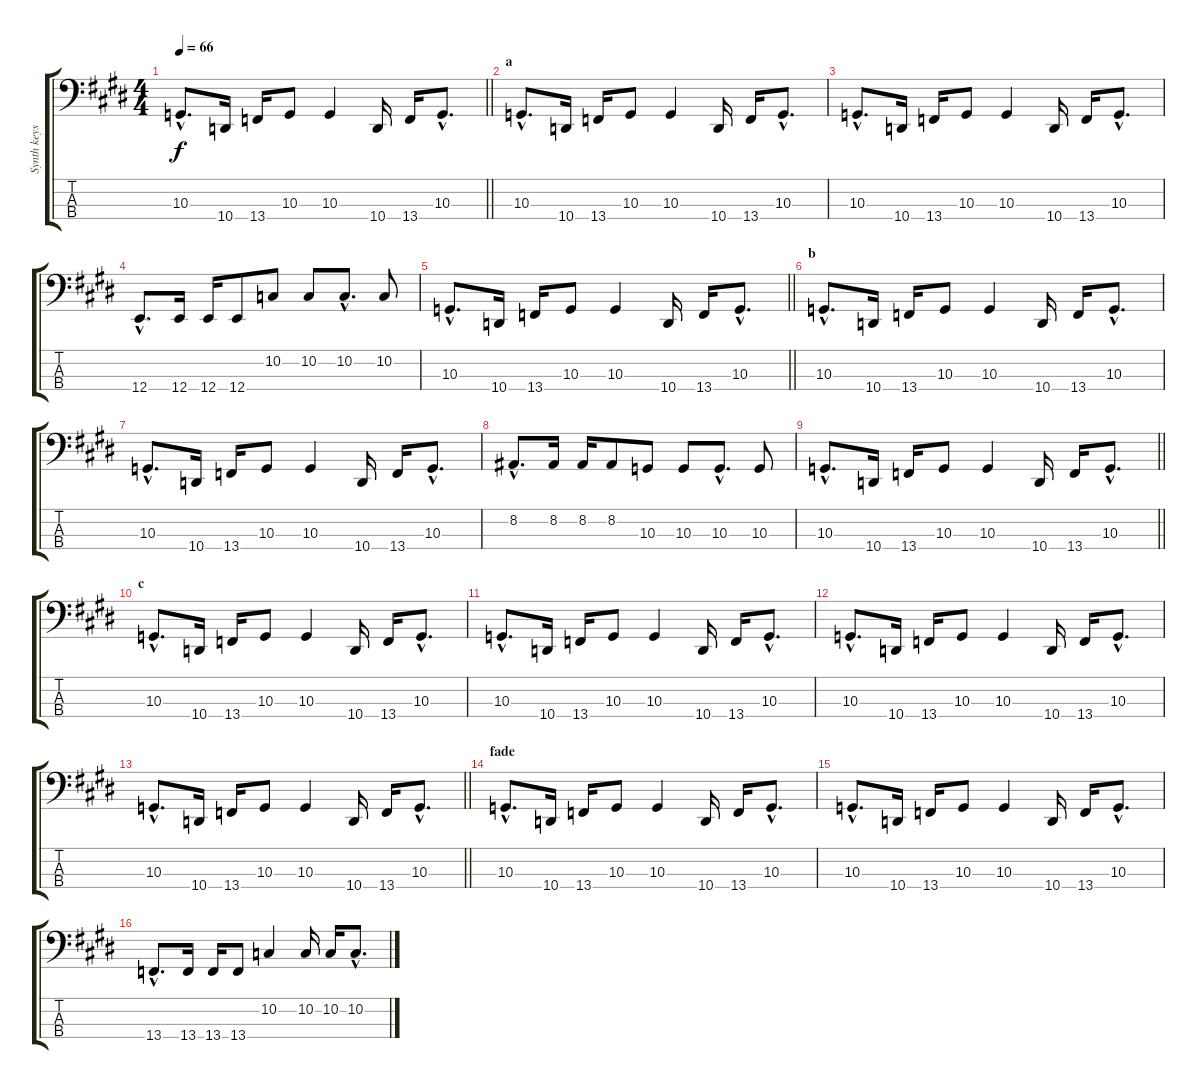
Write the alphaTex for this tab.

\track ("Synth keys LH" "Synth keys") {instrument lead2sawtooth}
\staff {score tabs}
\tuning (G2 D2 A1 E1) {hide}
\ts (4 4)
\tempo 66
\clef f4
\barLineRight lightlight
\ks e
10.3{hac}.8{d dy f} 10.4.16 13.4.16 10.3.8 10.3.4 10.4.16 13.4.16 10.3{hac}.8{d} |
\section ("" "a")
10.3{hac}.8{d} 10.4.16 13.4.16 10.3.8 10.3.4 10.4.16 13.4.16 10.3{hac}.8{d} |
10.3{hac}.8{d} 10.4.16 13.4.16 10.3.8 10.3.4 10.4.16 13.4.16 10.3{hac}.8{d} |
12.4{hac}.8{d} 12.4.16 12.4.16 12.4.8 10.2.8 10.2.8 10.2{hac}.8{d} 10.2.8 |
\barLineRight lightlight
10.3{hac}.8{d} 10.4.16 13.4.16 10.3.8 10.3.4 10.4.16 13.4.16 10.3{hac}.8{d} |
\section ("" "b")
10.3{hac}.8{d} 10.4.16 13.4.16 10.3.8 10.3.4 10.4.16 13.4.16 10.3{hac}.8{d} |
10.3{hac}.8{d} 10.4.16 13.4.16 10.3.8 10.3.4 10.4.16 13.4.16 10.3{hac}.8{d} |
8.2{hac}.8{d} 8.2.16 8.2.16 8.2.8 10.3.8 10.3.8 10.3{hac}.8{d} 10.3.8 |
\barLineRight lightlight
10.3{hac}.8{d} 10.4.16 13.4.16 10.3.8 10.3.4 10.4.16 13.4.16 10.3{hac}.8{d} |
\section ("" "c")
10.3{hac}.8{d} 10.4.16 13.4.16 10.3.8 10.3.4 10.4.16 13.4.16 10.3{hac}.8{d} |
10.3{hac}.8{d} 10.4.16 13.4.16 10.3.8 10.3.4 10.4.16 13.4.16 10.3{hac}.8{d} |
10.3{hac}.8{d} 10.4.16 13.4.16 10.3.8 10.3.4 10.4.16 13.4.16 10.3{hac}.8{d} |
\barLineRight lightlight
10.3{hac}.8{d} 10.4.16 13.4.16 10.3.8 10.3.4 10.4.16 13.4.16 10.3{hac}.8{d} |
\section ("" "fade")
10.3{hac}.8{d volume 6} 10.4.16 13.4.16 10.3.8 10.3.4 10.4.16 13.4.16 10.3{hac}.8{d} |
10.3{hac}.8{d} 10.4.16 13.4.16 10.3.8 10.3.4 10.4.16 13.4.16 10.3{hac}.8{d} |
13.4{hac}.8{d} 13.4.16 13.4.16 13.4.8 10.2.4 10.2.16 10.2.16 10.2{hac}.8{d}
